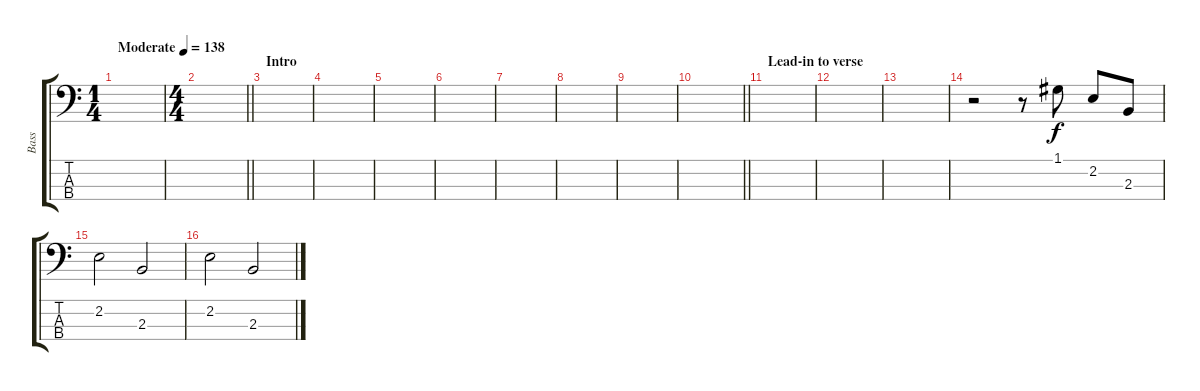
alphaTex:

\track ("Bass" "Bass") {instrument electricbassfinger}
\staff {score tabs}
\tuning (G2 D2 A1 E1) {hide}
\ts (1 4)
\tempo (138 "Moderate")
\clef f4
\ks c
|
\ts (4 4)
\barLineRight lightlight
|
\section ("" "Intro")
|
|
|
|
|
|
|
\barLineRight lightlight
|
\section ("" "Lead-in to verse")
|
|
|
r.2 r.8 1.1.8 2.2.8 2.3.8 |
2.2.2 2.3.2 |
2.2.2 2.3.2
